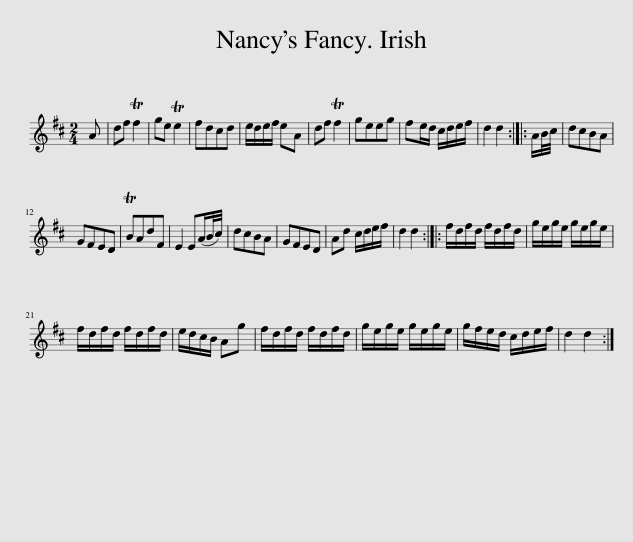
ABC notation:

X:1
L:1/8
M:2/4
I:linebreak $
K:D
V:1 treble
V:1
 A | df Tf2 | ge Te2 | fdcd | e/d/e/f/ eA | %5
 df Tf2 | geeg | fe/d/ c/d/e/f/ | d2 d2 :: A/B/4c/4 | %10
 dcBA |$ GFED | TBAdF | E2 E(A/B/4c/4) | dcBA | %15
 GFED | Ad c/d/e/f/ | d2 d2 :: f/d/f/d/ f/d/f/d/ | g/e/g/e/ g/e/g/e/ |$ %20
 f/d/f/d/ f/d/f/d/ | e/d/c/B/ Ag | f/d/f/d/ f/d/f/d/ | g/e/g/e/ g/e/g/e/ | g/f/e/d/ c/d/e/f/ | %25
 d2 d2 :| %26
